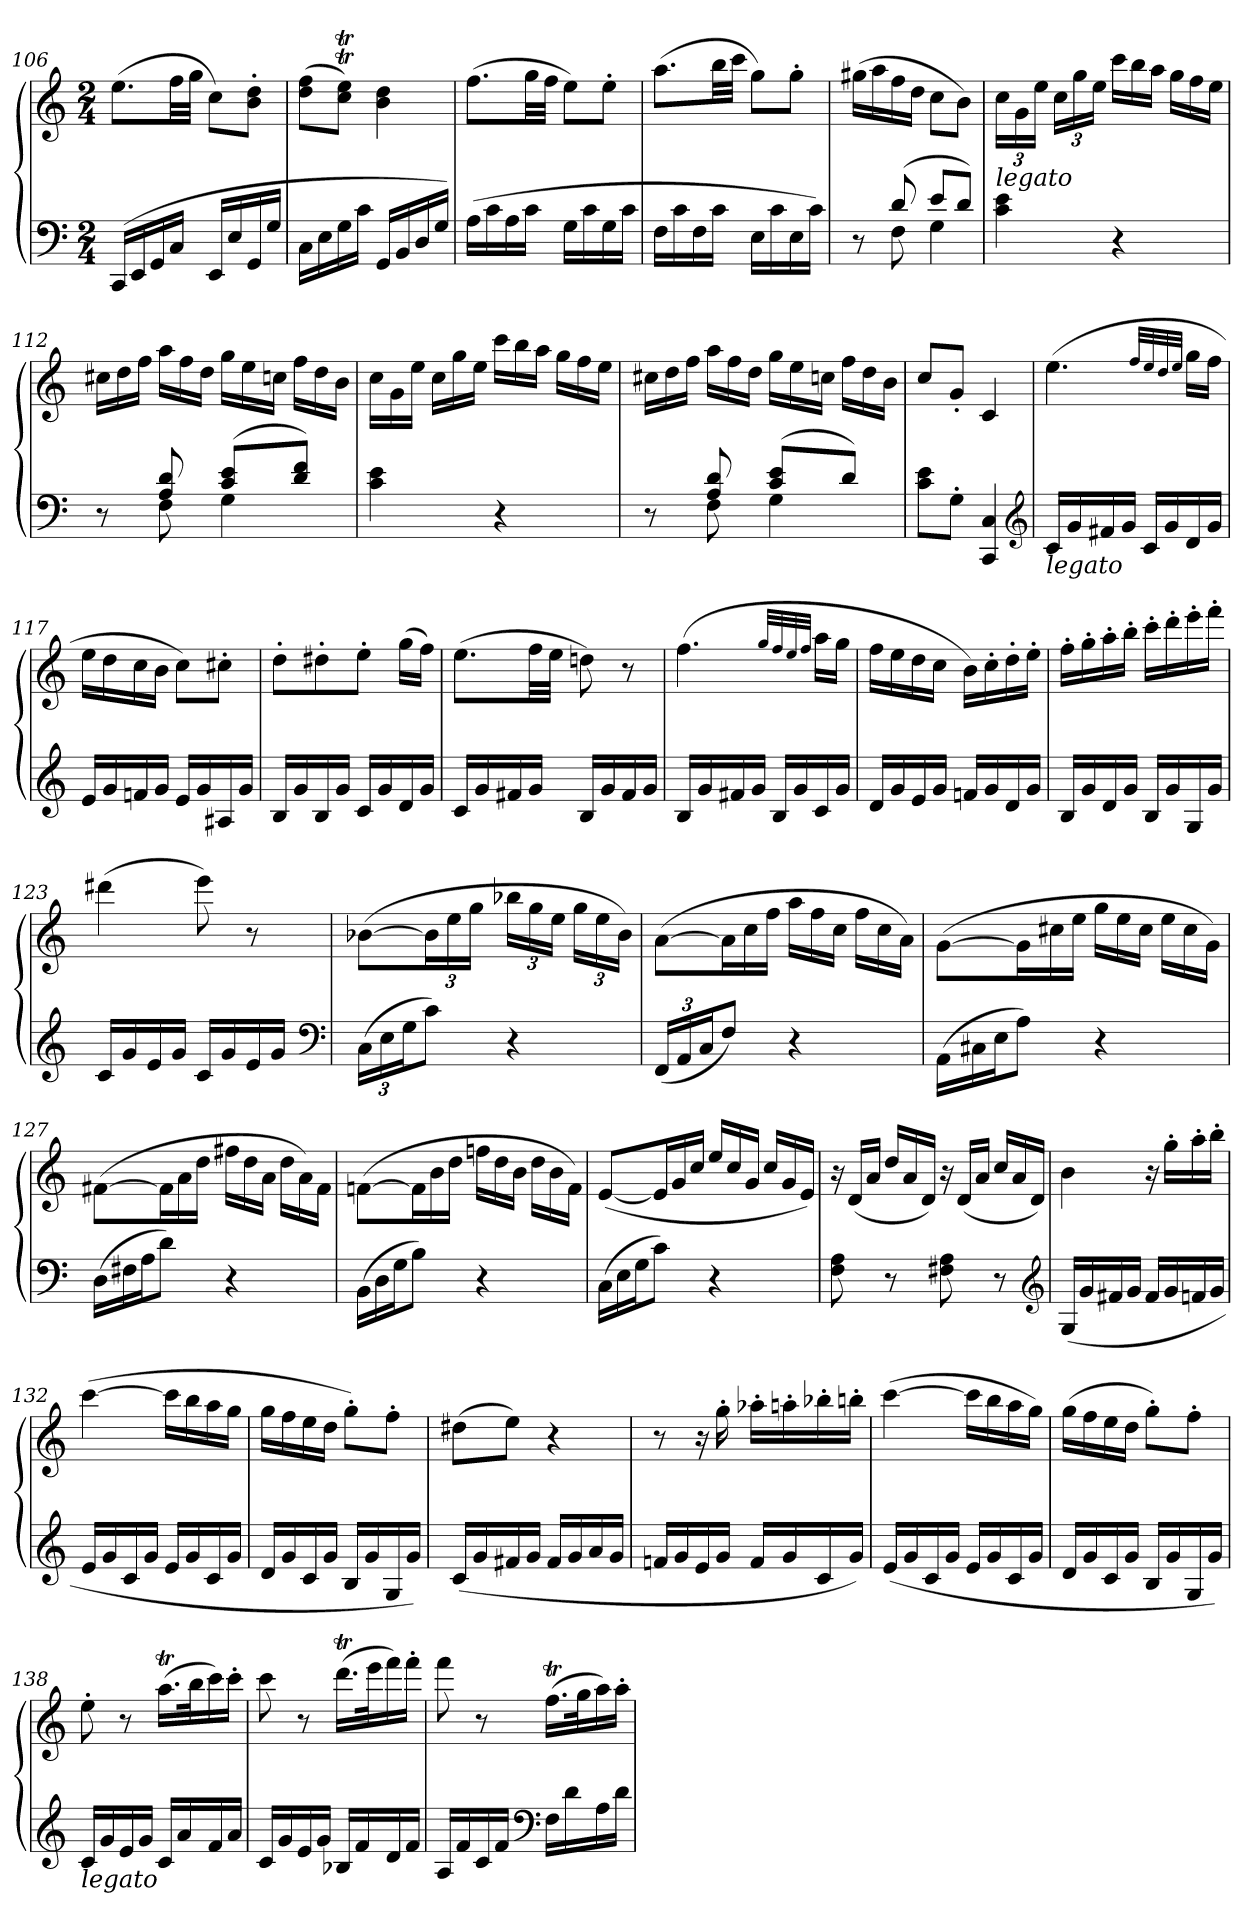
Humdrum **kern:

**kern	**kern
*part1	*part1
*staff2	*staff1
*clefF4	*clefG2
*k[]	*k[]
*C:	*C:
*M2/4	*M2/4
=106	=106
(>16CCLL	(8.eeL
16EE	.
16GG	.
16CJJ	32ffLL
.	32ggJJJ
16EELL	8ccL)
16E	.
16GG	8b' 8dd'J
16GJJ	.
=107	=107
16CLL	(8dd 8ffL
16E	.
16G	8ccT 8eeTJ)
16cJJ	.
16GGLL	4b 4dd
16BB	.
16D	.
16GJJ)	.
=108	=108
(16ALL	(8.ffL
16c	.
16A	.
16cJJ	32ggLL
.	32ffJJJ
16GLL	8eeL)
16c	.
16G	8ee'J
16cJJ	.
=109	=109
16FLL	(8.aaL
16c	.
16F	.
16cJJ	32bbLL
.	32cccJJJ
16ELL	8ggL)
16c	.
16E	8gg'J
16cJJ)	.
=110	=110
*^	*
8r	8ryy	(16gg#XLL
.	.	16aa
(8d	8F	16ff
.	.	16ddJJ
8eL	4G	8ccL
8dJ)	.	8bJ)
*v	*v	*
=111	=111
!	!LO:TX:b:i:t=legato
4c 4e	24ccLL
.	24g
.	24eeJJ
.	24ccLL
.	24gg
.	24eeJJ
*	*Xtuplet
4r	24cccLL
.	24bb
.	24aaJJ
.	24ggLL
.	24ff
.	24eeJJ
=112	=112
*^	*
8r	8ryy	24cc#XLL
.	.	24dd
.	.	24ffJJ
8A 8d	8F	24aaLL
.	.	24ff
.	.	24ddJJ
(8c 8eL	4G	24ggLL
.	.	24ee
.	.	24ccnJJ
8d 8fJ)	.	24ffLL
.	.	24dd
.	.	24bJJ
*v	*v	*
=113	=113
4c 4e	24ccLL
.	24g
.	24eeJJ
.	24ccLL
.	24gg
.	24eeJJ
4r	24cccLL
.	24bb
.	24aaJJ
.	24ggLL
.	24ff
.	24eeJJ
=114	=114
*^	*
8r	8ryy	24cc#XLL
.	.	24dd
.	.	24ffJJ
8A 8d	8F	24aaLL
.	.	24ff
.	.	24ddJJ
(8c 8eL	4G	24ggLL
.	.	24ee
.	.	24ccnJJ
8dJ)	.	24ffLL
.	.	24dd
.	.	24bJJ
*v	*v	*
=115	=115
8c 8eL	8ccL
8G'J	8g'J
4CC 4C	4c
*clefG2	*
=116	=116
!LO:TX:b:i:t=legato	!
16cLL	(4.ee
16g	.
16f#X	.
16gJJ	.
16cLL	.
16g	.
.	32qff/LLL
.	32qee/
.	32qdd/
.	32qee/JJJ
16d	16ggLL
16gJJ	16ffJJ
=117	=117
16eLL	16eeLL
16g	16dd
16fn	16cc
16gJJ	16bJJ
16eLL	8ccL)
16g	.
16A#X	8cc#X'J
16gJJ	.
=118	=118
16BLL	8dd'L
16g	.
16B	8dd#X'
16gJJ	.
16cLL	8ee'J
16g	.
16d	(16ggLL
16gJJ	16ffJJ)
=119	=119
16cLL	(8.eeL
16g	.
16f#X	.
16gJJ	32ffLL
.	32eeJJJ
16BLL	8ddn)
16g	.
16f#	8r
16gJJ	.
=120	=120
16BLL	(4.ff
16g	.
16f#X	.
16gJJ	.
16BLL	.
16g	.
.	32qgg/LLL
.	32qff/
.	32qee/
.	32qff/JJJ
16c	16aaLL
16gJJ	16ggJJ
=121	=121
16dLL	16ffLL
16g	16ee
16e	16dd
16gJJ	16ccJJ
16fnLL	16bLL)
16g	16cc'
16d	16dd'
16gJJ	16ee'JJ
=122	=122
16BLL	16ff'LL
16g	16gg'
16d	16aa'
16gJJ	16bb'JJ
16BLL	16ccc'LL
16g	16ddd'
16G	16eee'
16gJJ	16fff'JJ
=123	=123
16cLL	(4ddd#X
16g	.
16e	.
16gJJ	.
16cLL	8eee)
16g	.
16e	8r
16gJJ	.
*clefF4	*
=124	=124
(24CLL	([8b-XL
24E	.
24GJ	.
*	*tuplet
8cJ)	24b-L]
.	24ee
.	24ggJJ
4r	24bb-XLL
.	24gg
.	24eeJJ
.	24ggLL
.	24ee
.	24b-JJ)
=125	=125
(24FFLL	([8aL
24AA	.
24CJ	.
*	*Xtuplet
8FJ)	24aL]
.	24cc
.	24ffJJ
4r	24aaLL
.	24ff
.	24ccJJ
.	24ffLL
.	24cc
.	24aJJ)
=126	=126
*Xtuplet	*
(24AALL	([8gL
24C#X	.
24EJ	.
8AJ)	24gL]
.	24cc#X
.	24eeJJ
4r	24ggLL
.	24ee
.	24cc#JJ
.	24eeLL
.	24cc#
.	24gJJ)
=127	=127
(24DLL	([8f#X\L
24F#X	.
24AJ	.
8dJ)	24f#\L]
.	24a\
.	24dd\JJ
4r	24ff#XLL
.	24dd
.	24aJJ
.	24dd\LL
.	24a\)
.	24f#\JJ
=128	=128
(24BBLL	([8fn\L
24D	.
24GJ	.
8BJ)	24f\L]
.	24b\
.	24dd\JJ
4r	24ffnLL
.	24dd
.	24bJJ
.	24dd\LL
.	24b\
.	24f\JJ)
=129	=129
(24CLL	([8eL
24E	.
24GJ	.
8cJ)	24eL]
.	24g
.	24ccJJ
4r	24ee/LL
.	24cc/
.	24g/JJ
.	24ccLL
.	24g
.	24eJJ)
=130	=130
8F 8A	24r
.	(24dLL
.	24aJJ
8r	24ddLL
.	24a
.	24dJJ)
8F#X 8A	24r
.	(24dLL
.	24aJJ
8r	24ccLL
.	24a
.	24dJJ)
*clefG2	*
=131	=131
(16GLL	4b
16g	.
16f#X	.
16gJJ	.
16f#LL	16r
16g	16gg'LL
16fn	16aa'
16gJJ	16bb'JJ
=132	=132
16eLL	([4ccc
16g	.
16c	.
16gJJ	.
16eLL	16cccLL]
16g	16bb
16c	16aa
16gJJ	16ggJJ
=133	=133
16dLL	16ggLL
16g	16ff
16c	16ee
16gJJ	16ddJJ
16BLL	8gg'L)
16g	.
16G	8ff'J
16gJJ)	.
=134	=134
(16cLL	(8dd#XL
16g	.
16f#X	8eeJ)
16gJJ	.
16f#LL	4r
16g	.
16a	.
16gJJ	.
=135	=135
16fnLL	8r
16g	.
16e	16r
16gJJ	16gg'
16fLL	16aa-X'LL
16g	16aan'
16c	16bb-X'
16gJJ)	16bbn'JJ
=136	=136
(16eLL	([4ccc
16g	.
16c	.
16gJJ	.
16eLL	16cccLL]
16g	16bb
16c	16aa
16gJJ	16ggJJ)
=137	=137
16dLL	(16ggLL
16g	16ff
16c	16ee
16gJJ	16ddJJ
16BLL	8gg'L)
16g	.
16G	8ff'J
16gJJ)	.
=138	=138
!LO:TX:b:i:t=legato	!
16cLL	8ee'
16g	.
16e	8r
16gJJ	.
16cLL	(16.aaTLL
16a	.
.	32bbK
16f	16ccc)
16aJJ	16ccc'JJ
=139	=139
16cLL	8ccc
16g	.
16e	8r
16gJJ	.
16B-XLL	(16.dddTLL
16f	.
.	32eeeK
16d	16fff)
16fJJ	16fff'JJ
=140	=140
16ALL	8fff
16f	.
16c	8r
16fJJ	.
*clefF4	*
16FLL	(16.ffTLL
16d	.
.	32ggK
16A	16aa)
16dJJ	16aa'JJ
=	=
*-	*-
